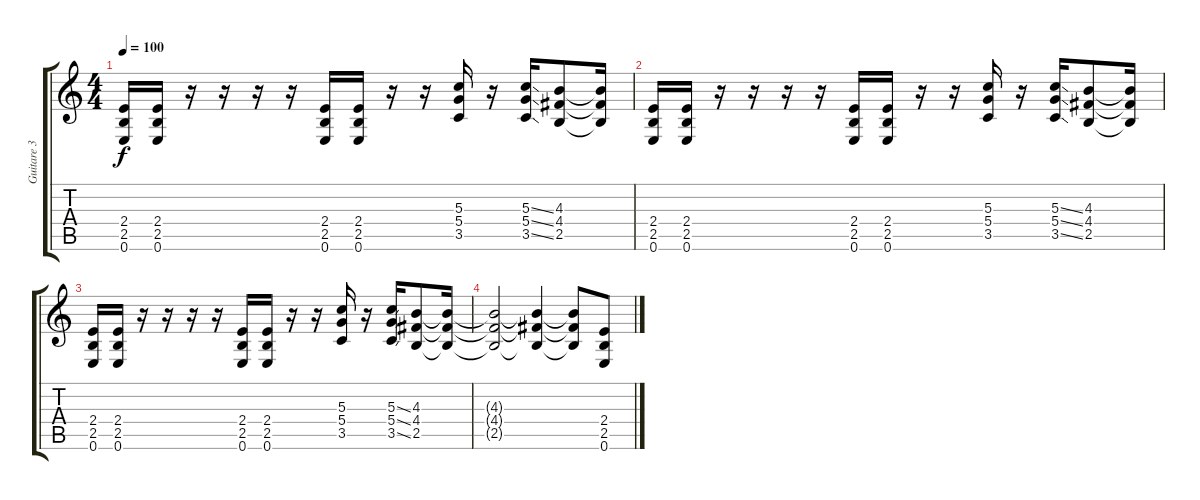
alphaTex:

\track ("Guitare 3" "Guitare 3") {instrument overdrivenguitar}
\staff {score tabs}
\tuning (E4 B3 G3 D3 A2 E2) {hide}
\ts (4 4)
\tempo 100
\clef g2
\ks c
(2.4 2.5 0.6).16{dy f} (2.4 2.5 0.6).16 r.16 r.16 r.16 r.16 (2.4 2.5 0.6).16 (2.4 2.5 0.6).16 r.16 r.16 (5.3 5.4 3.5).16 r.16 (5.3{ss} 5.4{ss} 3.5{ss}).16 (4.3 4.4 2.5).8 (4.3{t} 4.4{t} 2.5{t}).16 |
(2.4 2.5 0.6).16 (2.4 2.5 0.6).16 r.16 r.16 r.16 r.16 (2.4 2.5 0.6).16 (2.4 2.5 0.6).16 r.16 r.16 (5.3 5.4 3.5).16 r.16 (5.3{ss} 5.4{ss} 3.5{ss}).16 (4.3 4.4 2.5).8 (4.3{t} 4.4{t} 2.5{t}).16 |
(2.4 2.5 0.6).16 (2.4 2.5 0.6).16 r.16 r.16 r.16 r.16 (2.4 2.5 0.6).16 (2.4 2.5 0.6).16 r.16 r.16 (5.3 5.4 3.5).16 r.16 (5.3{ss} 5.4{ss} 3.5{ss}).16 (4.3 4.4 2.5).8 (4.3{t} 4.4{t} 2.5{t}).16 |
(4.3{t} 4.4{t} 2.5{t}).2 (4.3{t} 4.4{t} 2.5{t}).4 (4.3{t} 4.4{t} 2.5{t}).8 (2.4 2.5 0.6).8
